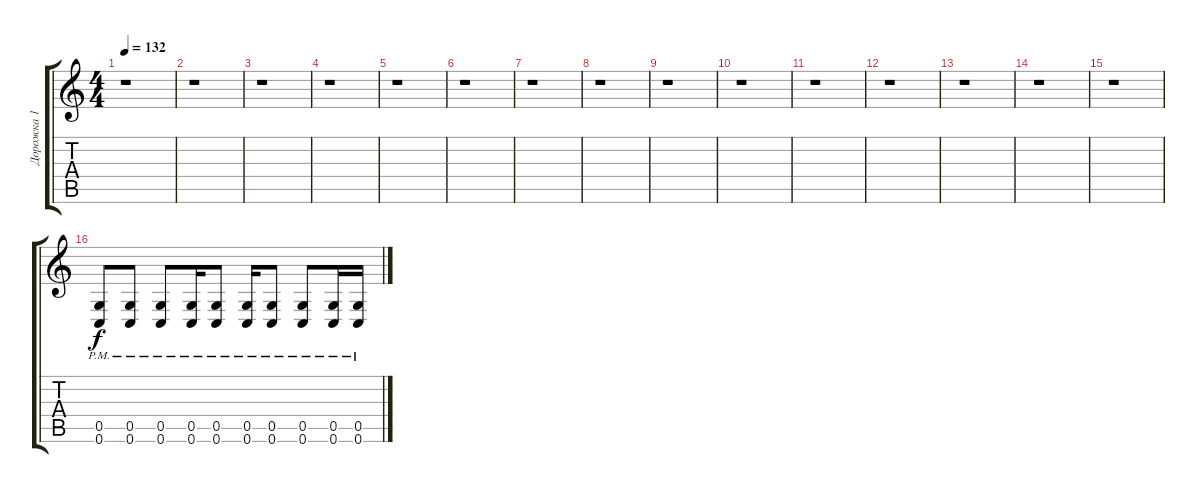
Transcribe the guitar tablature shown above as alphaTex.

\track ("Дорожка 1" "Дорожка 1") {instrument distortionguitar}
\staff {score tabs}
\tuning (D4 A3 F3 C3 G2 C2) {hide}
\ts (4 4)
\tempo 132
\clef g2
\ks c
r.1{dy f} |
r.1 |
r.1 |
r.1 |
r.1 |
r.1 |
r.1 |
r.1 |
r.1 |
r.1 |
r.1 |
r.1 |
r.1 |
r.1 |
r.1 |
(0.5{pm} 0.6{pm}).8 (0.5{pm} 0.6{pm}).8 (0.5{pm} 0.6{pm}).8 (0.5{pm} 0.6{pm}).16 (0.5{pm} 0.6{pm}).8 (0.5{pm} 0.6{pm}).16 (0.5{pm} 0.6{pm}).8 (0.5{pm} 0.6{pm}).8 (0.5{pm} 0.6{pm}).16 (0.5{pm} 0.6{pm}).16
